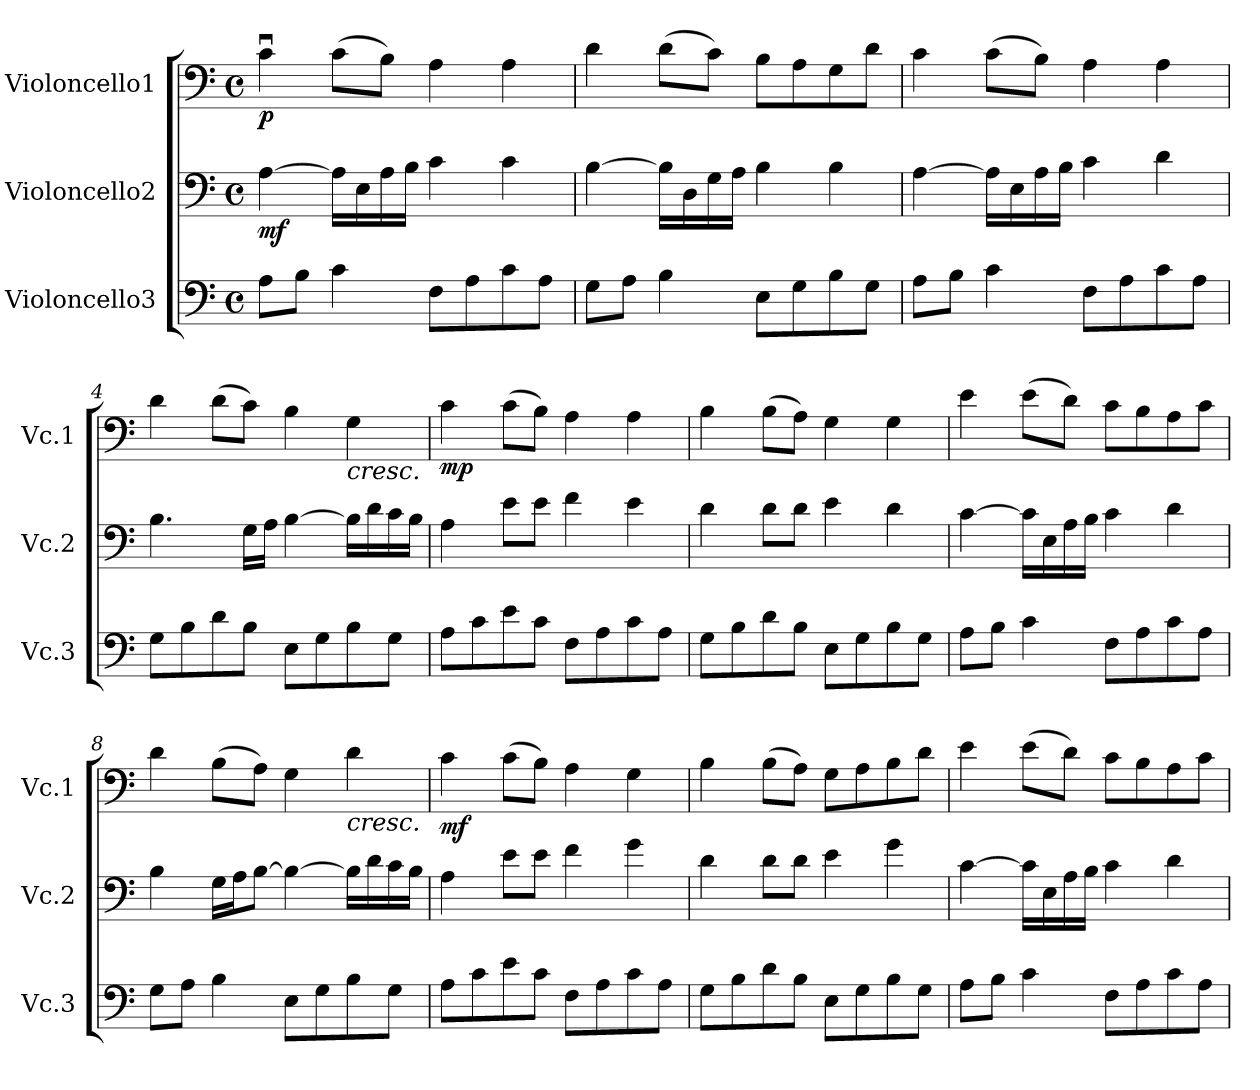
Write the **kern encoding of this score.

**kern	**kern	**dynam	**kern	**dynam
*part3	*part2	*part2	*part1	*part1
*staff3	*staff2	*staff2	*staff1	*staff1
*I"Violoncello3	*I"Violoncello2	*	*I"Violoncello1	*
*I'Vc.3	*I'Vc.2	*	*I'Vc.1	*
*clefF4	*clefF4	*	*clefF4	*
*k[]	*k[]	*	*k[]	*
*M4/4	*M4/4	*	*M4/4	*
*met(c)	*met(c)	*	*met(c)	*
*MM80	*MM80	*	*MM80	*
=1	=1	=1	=1	=1
!	!	!LO:DY:b	!	!LO:DY:b
8A\L	[4A\	mf	4cu\	p
8B\J	.	.	.	.
4c\	16A\LL]	.	(>8c\L	.
.	16E\	.	.	.
.	16A\	.	8B\J)	.
.	16B\JJ	.	.	.
8F\L	4c\	.	4A\	.
8A\	.	.	.	.
8c\	4c\	.	4A\	.
8A\J	.	.	.	.
=2	=2	=2	=2	=2
8G\L	[4B\	.	4d\	.
8A\J	.	.	.	.
4B\	16B\LL]	.	(>8d\L	.
.	16D\	.	.	.
.	16G\	.	8c\J)	.
.	16A\JJ	.	.	.
8E\L	4B\	.	8B\L	.
8G\	.	.	8A\	.
8B\	4B\	.	8G\	.
8G\J	.	.	8d\J	.
=3	=3	=3	=3	=3
8A\L	[4A\	.	4c\	.
8B\J	.	.	.	.
4c\	16A\LL]	.	(>8c\L	.
.	16E\	.	.	.
.	16A\	.	8B\J)	.
.	16B\JJ	.	.	.
8F\L	4c\	.	4A\	.
8A\	.	.	.	.
8c\	4d\	.	4A\	.
8A\J	.	.	.	.
!!LO:LB:g=z
=4	=4	=4	=4	=4
8G\L	4.B\	.	4d\	.
8B\	.	.	.	.
8d\	.	.	(>8d\L	.
8B\J	16G\LL	.	8c\J)	.
.	16A\JJ	.	.	.
8E\L	[4B\	.	4B\	.
8G\	.	.	.	.
!	!	!	!LO:TX:b:i:t=cresc.	!
8B\	16B\LL]	.	4G\	.
.	16d\	.	.	.
8G\J	16c\	.	.	.
.	16B\JJ	.	.	.
=5	=5	=5	=5	=5
!	!	!	!	!LO:DY:b
8A\L	4A\	.	4c\	mp
8c\	.	.	.	.
8e\	8e\L	.	(>8c\L	.
8c\J	8e\J	.	8B\J)	.
8F\L	4f\	.	4A\	.
8A\	.	.	.	.
8c\	4e\	.	4A\	.
8A\J	.	.	.	.
=6	=6	=6	=6	=6
8G\L	4d\	.	4B\	.
8B\	.	.	.	.
8d\	8d\L	.	(>8B\L	.
8B\J	8d\J	.	8A\J)	.
8E\L	4e\	.	4G\	.
8G\	.	.	.	.
8B\	4d\	.	4G\	.
8G\J	.	.	.	.
=7	=7	=7	=7	=7
8A\L	[4c\	.	4e\	.
8B\J	.	.	.	.
4c\	16c\LL]	.	(>8e\L	.
.	16E\	.	.	.
.	16A\	.	8d\J)	.
.	16B\JJ	.	.	.
8F\L	4c\	.	8c\L	.
8A\	.	.	8B\	.
8c\	4d\	.	8A\	.
8A\J	.	.	8c\J	.
!!LO:LB:g=z
=8	=8	=8	=8	=8
8G\L	4B\	.	4d\	.
8A\J	.	.	.	.
4B\	16G\LL	.	(>8B\L	.
.	16A\J	.	.	.
.	[8B\J	.	8A\J)	.
8E\L	4B\_	.	4G\	.
8G\	.	.	.	.
!	!	!	!LO:TX:b:i:t=cresc.	!
8B\	16B\LL]	.	4d\	.
.	16d\	.	.	.
8G\J	16c\	.	.	.
.	16B\JJ	.	.	.
=9	=9	=9	=9	=9
!	!	!	!	!LO:DY:b
8A\L	4A\	.	4c\	mf
8c\	.	.	.	.
8e\	8e\L	.	(>8c\L	.
8c\J	8e\J	.	8B\J)	.
8F\L	4f\	.	4A\	.
8A\	.	.	.	.
8c\	4g\	.	4G\	.
8A\J	.	.	.	.
=10	=10	=10	=10	=10
8G\L	4d\	.	4B\	.
8B\	.	.	.	.
8d\	8d\L	.	(>8B\L	.
8B\J	8d\J	.	8A\J)	.
8E\L	4e\	.	8G\L	.
8G\	.	.	8A\	.
8B\	4g\	.	8B\	.
8G\J	.	.	8d\J	.
=11	=11	=11	=11	=11
8A\L	[4c\	.	4e\	.
8B\J	.	.	.	.
4c\	16c\LL]	.	(>8e\L	.
.	16E\	.	.	.
.	16A\	.	8d\J)	.
.	16B\JJ	.	.	.
8F\L	4c\	.	8c\L	.
8A\	.	.	8B\	.
8c\	4d\	.	8A\	.
8A\J	.	.	8c\J	.
=	=	=	=	=
*-	*-	*-	*-	*-
